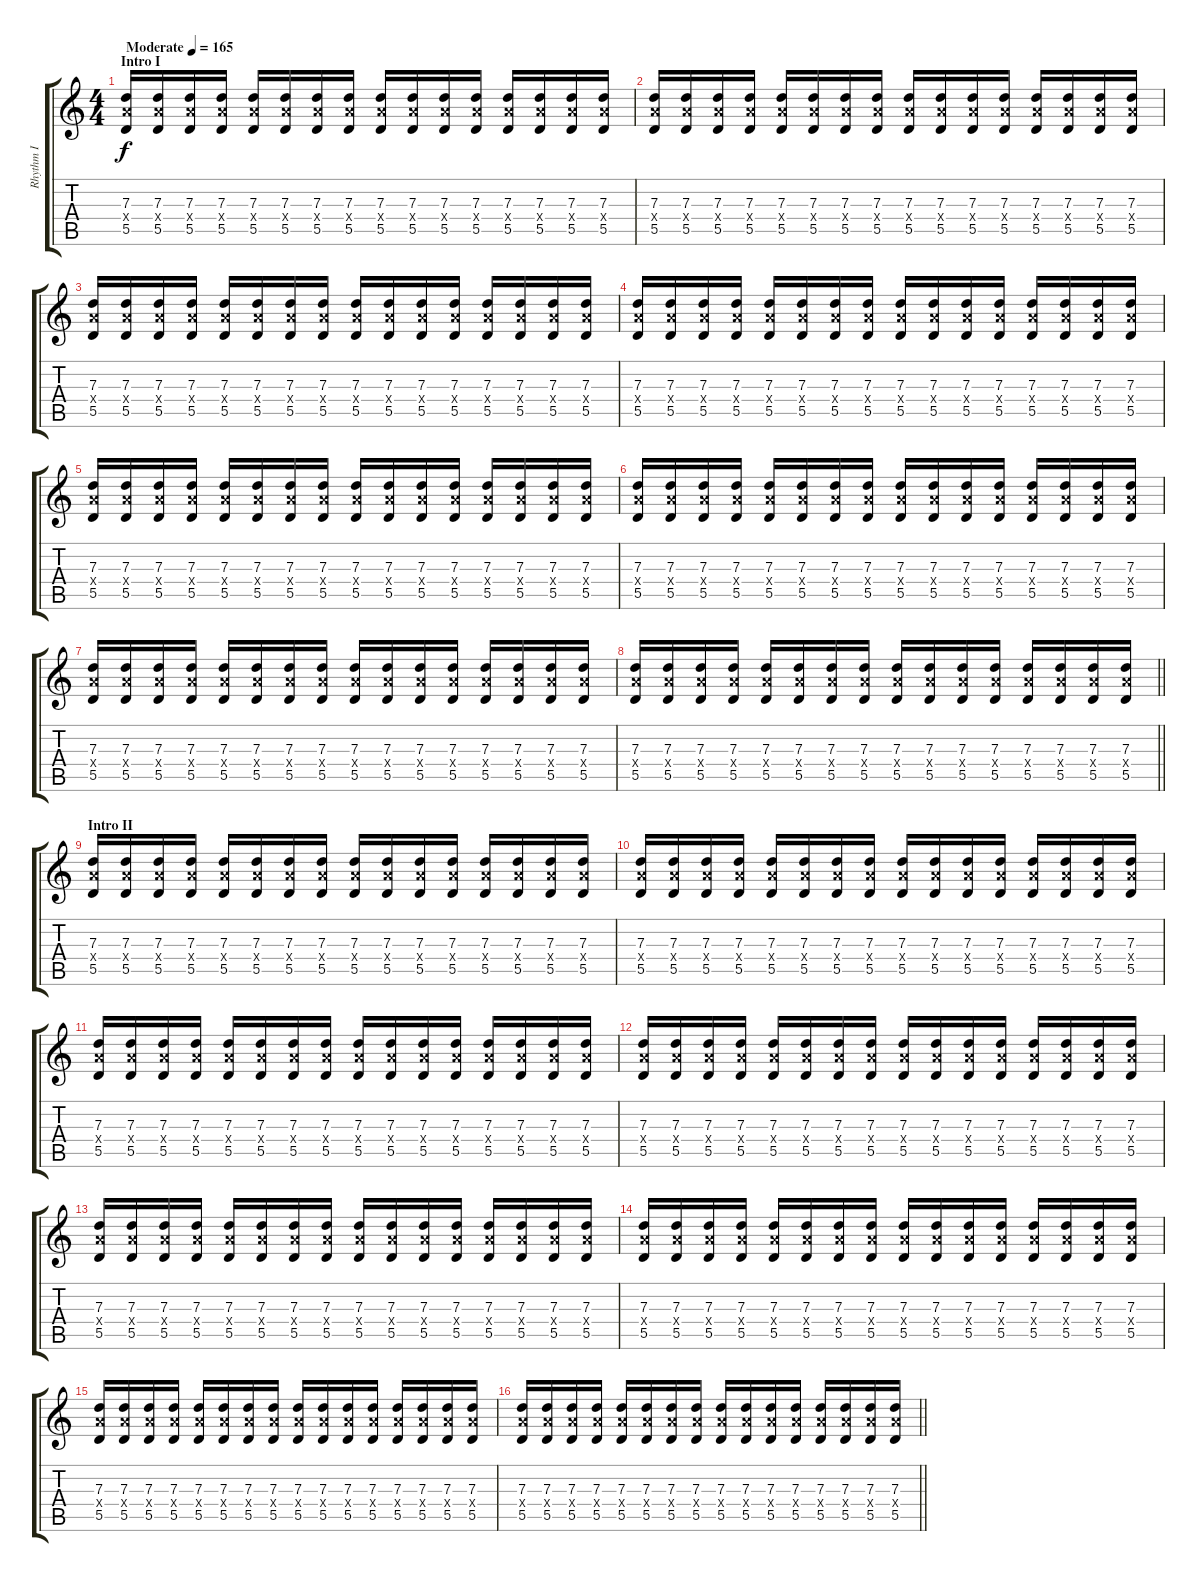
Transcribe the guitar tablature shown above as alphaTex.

\track ("Rhythm I" "Rhythm I") {instrument distortionguitar}
\staff {score tabs}
\tuning (E4 B3 G3 D3 A2 D2) {hide}
\ts (4 4)
\section ("" "Intro I")
\tempo (165 "Moderate")
\clef g2
\ks c
(7.3 7.4{x} 5.5).16{dy f instrument distortionguitar} (7.3 7.4{x} 5.5).16 (7.3 7.4{x} 5.5).16 (7.3 7.4{x} 5.5).16 (7.3 7.4{x} 5.5).16 (7.3 7.4{x} 5.5).16 (7.3 7.4{x} 5.5).16 (7.3 7.4{x} 5.5).16 (7.3 7.4{x} 5.5).16 (7.3 7.4{x} 5.5).16 (7.3 7.4{x} 5.5).16 (7.3 7.4{x} 5.5).16 (7.3 7.4{x} 5.5).16 (7.3 7.4{x} 5.5).16 (7.3 7.4{x} 5.5).16 (7.3 7.4{x} 5.5).16 |
(7.3 7.4{x} 5.5).16 (7.3 7.4{x} 5.5).16 (7.3 7.4{x} 5.5).16 (7.3 7.4{x} 5.5).16 (7.3 7.4{x} 5.5).16 (7.3 7.4{x} 5.5).16 (7.3 7.4{x} 5.5).16 (7.3 7.4{x} 5.5).16 (7.3 7.4{x} 5.5).16 (7.3 7.4{x} 5.5).16 (7.3 7.4{x} 5.5).16 (7.3 7.4{x} 5.5).16 (7.3 7.4{x} 5.5).16 (7.3 7.4{x} 5.5).16 (7.3 7.4{x} 5.5).16 (7.3 7.4{x} 5.5).16 |
(7.3 7.4{x} 5.5).16 (7.3 7.4{x} 5.5).16 (7.3 7.4{x} 5.5).16 (7.3 7.4{x} 5.5).16 (7.3 7.4{x} 5.5).16 (7.3 7.4{x} 5.5).16 (7.3 7.4{x} 5.5).16 (7.3 7.4{x} 5.5).16 (7.3 7.4{x} 5.5).16 (7.3 7.4{x} 5.5).16 (7.3 7.4{x} 5.5).16 (7.3 7.4{x} 5.5).16 (7.3 7.4{x} 5.5).16 (7.3 7.4{x} 5.5).16 (7.3 7.4{x} 5.5).16 (7.3 7.4{x} 5.5).16 |
(7.3 7.4{x} 5.5).16 (7.3 7.4{x} 5.5).16 (7.3 7.4{x} 5.5).16 (7.3 7.4{x} 5.5).16 (7.3 7.4{x} 5.5).16 (7.3 7.4{x} 5.5).16 (7.3 7.4{x} 5.5).16 (7.3 7.4{x} 5.5).16 (7.3 7.4{x} 5.5).16 (7.3 7.4{x} 5.5).16 (7.3 7.4{x} 5.5).16 (7.3 7.4{x} 5.5).16 (7.3 7.4{x} 5.5).16 (7.3 7.4{x} 5.5).16 (7.3 7.4{x} 5.5).16 (7.3 7.4{x} 5.5).16 |
(7.3 7.4{x} 5.5).16 (7.3 7.4{x} 5.5).16 (7.3 7.4{x} 5.5).16 (7.3 7.4{x} 5.5).16 (7.3 7.4{x} 5.5).16 (7.3 7.4{x} 5.5).16 (7.3 7.4{x} 5.5).16 (7.3 7.4{x} 5.5).16 (7.3 7.4{x} 5.5).16 (7.3 7.4{x} 5.5).16 (7.3 7.4{x} 5.5).16 (7.3 7.4{x} 5.5).16 (7.3 7.4{x} 5.5).16 (7.3 7.4{x} 5.5).16 (7.3 7.4{x} 5.5).16 (7.3 7.4{x} 5.5).16 |
(7.3 7.4{x} 5.5).16 (7.3 7.4{x} 5.5).16 (7.3 7.4{x} 5.5).16 (7.3 7.4{x} 5.5).16 (7.3 7.4{x} 5.5).16 (7.3 7.4{x} 5.5).16 (7.3 7.4{x} 5.5).16 (7.3 7.4{x} 5.5).16 (7.3 7.4{x} 5.5).16 (7.3 7.4{x} 5.5).16 (7.3 7.4{x} 5.5).16 (7.3 7.4{x} 5.5).16 (7.3 7.4{x} 5.5).16 (7.3 7.4{x} 5.5).16 (7.3 7.4{x} 5.5).16 (7.3 7.4{x} 5.5).16 |
(7.3 7.4{x} 5.5).16 (7.3 7.4{x} 5.5).16 (7.3 7.4{x} 5.5).16 (7.3 7.4{x} 5.5).16 (7.3 7.4{x} 5.5).16 (7.3 7.4{x} 5.5).16 (7.3 7.4{x} 5.5).16 (7.3 7.4{x} 5.5).16 (7.3 7.4{x} 5.5).16 (7.3 7.4{x} 5.5).16 (7.3 7.4{x} 5.5).16 (7.3 7.4{x} 5.5).16 (7.3 7.4{x} 5.5).16 (7.3 7.4{x} 5.5).16 (7.3 7.4{x} 5.5).16 (7.3 7.4{x} 5.5).16 |
\barLineRight lightlight
(7.3 7.4{x} 5.5).16 (7.3 7.4{x} 5.5).16 (7.3 7.4{x} 5.5).16 (7.3 7.4{x} 5.5).16 (7.3 7.4{x} 5.5).16 (7.3 7.4{x} 5.5).16 (7.3 7.4{x} 5.5).16 (7.3 7.4{x} 5.5).16 (7.3 7.4{x} 5.5).16 (7.3 7.4{x} 5.5).16 (7.3 7.4{x} 5.5).16 (7.3 7.4{x} 5.5).16 (7.3 7.4{x} 5.5).16 (7.3 7.4{x} 5.5).16 (7.3 7.4{x} 5.5).16 (7.3 7.4{x} 5.5).16 |
\section ("" "Intro II")
(7.3 7.4{x} 5.5).16 (7.3 7.4{x} 5.5).16 (7.3 7.4{x} 5.5).16 (7.3 7.4{x} 5.5).16 (7.3 7.4{x} 5.5).16 (7.3 7.4{x} 5.5).16 (7.3 7.4{x} 5.5).16 (7.3 7.4{x} 5.5).16 (7.3 7.4{x} 5.5).16 (7.3 7.4{x} 5.5).16 (7.3 7.4{x} 5.5).16 (7.3 7.4{x} 5.5).16 (7.3 7.4{x} 5.5).16 (7.3 7.4{x} 5.5).16 (7.3 7.4{x} 5.5).16 (7.3 7.4{x} 5.5).16 |
(7.3 7.4{x} 5.5).16 (7.3 7.4{x} 5.5).16 (7.3 7.4{x} 5.5).16 (7.3 7.4{x} 5.5).16 (7.3 7.4{x} 5.5).16 (7.3 7.4{x} 5.5).16 (7.3 7.4{x} 5.5).16 (7.3 7.4{x} 5.5).16 (7.3 7.4{x} 5.5).16 (7.3 7.4{x} 5.5).16 (7.3 7.4{x} 5.5).16 (7.3 7.4{x} 5.5).16 (7.3 7.4{x} 5.5).16 (7.3 7.4{x} 5.5).16 (7.3 7.4{x} 5.5).16 (7.3 7.4{x} 5.5).16 |
(7.3 7.4{x} 5.5).16 (7.3 7.4{x} 5.5).16 (7.3 7.4{x} 5.5).16 (7.3 7.4{x} 5.5).16 (7.3 7.4{x} 5.5).16 (7.3 7.4{x} 5.5).16 (7.3 7.4{x} 5.5).16 (7.3 7.4{x} 5.5).16 (7.3 7.4{x} 5.5).16 (7.3 7.4{x} 5.5).16 (7.3 7.4{x} 5.5).16 (7.3 7.4{x} 5.5).16 (7.3 7.4{x} 5.5).16 (7.3 7.4{x} 5.5).16 (7.3 7.4{x} 5.5).16 (7.3 7.4{x} 5.5).16 |
(7.3 7.4{x} 5.5).16 (7.3 7.4{x} 5.5).16 (7.3 7.4{x} 5.5).16 (7.3 7.4{x} 5.5).16 (7.3 7.4{x} 5.5).16 (7.3 7.4{x} 5.5).16 (7.3 7.4{x} 5.5).16 (7.3 7.4{x} 5.5).16 (7.3 7.4{x} 5.5).16 (7.3 7.4{x} 5.5).16 (7.3 7.4{x} 5.5).16 (7.3 7.4{x} 5.5).16 (7.3 7.4{x} 5.5).16 (7.3 7.4{x} 5.5).16 (7.3 7.4{x} 5.5).16 (7.3 7.4{x} 5.5).16 |
(7.3 7.4{x} 5.5).16 (7.3 7.4{x} 5.5).16 (7.3 7.4{x} 5.5).16 (7.3 7.4{x} 5.5).16 (7.3 7.4{x} 5.5).16 (7.3 7.4{x} 5.5).16 (7.3 7.4{x} 5.5).16 (7.3 7.4{x} 5.5).16 (7.3 7.4{x} 5.5).16 (7.3 7.4{x} 5.5).16 (7.3 7.4{x} 5.5).16 (7.3 7.4{x} 5.5).16 (7.3 7.4{x} 5.5).16 (7.3 7.4{x} 5.5).16 (7.3 7.4{x} 5.5).16 (7.3 7.4{x} 5.5).16 |
(7.3 7.4{x} 5.5).16 (7.3 7.4{x} 5.5).16 (7.3 7.4{x} 5.5).16 (7.3 7.4{x} 5.5).16 (7.3 7.4{x} 5.5).16 (7.3 7.4{x} 5.5).16 (7.3 7.4{x} 5.5).16 (7.3 7.4{x} 5.5).16 (7.3 7.4{x} 5.5).16 (7.3 7.4{x} 5.5).16 (7.3 7.4{x} 5.5).16 (7.3 7.4{x} 5.5).16 (7.3 7.4{x} 5.5).16 (7.3 7.4{x} 5.5).16 (7.3 7.4{x} 5.5).16 (7.3 7.4{x} 5.5).16 |
(7.3 7.4{x} 5.5).16 (7.3 7.4{x} 5.5).16 (7.3 7.4{x} 5.5).16 (7.3 7.4{x} 5.5).16 (7.3 7.4{x} 5.5).16 (7.3 7.4{x} 5.5).16 (7.3 7.4{x} 5.5).16 (7.3 7.4{x} 5.5).16 (7.3 7.4{x} 5.5).16 (7.3 7.4{x} 5.5).16 (7.3 7.4{x} 5.5).16 (7.3 7.4{x} 5.5).16 (7.3 7.4{x} 5.5).16 (7.3 7.4{x} 5.5).16 (7.3 7.4{x} 5.5).16 (7.3 7.4{x} 5.5).16 |
\barLineRight lightlight
(7.3 7.4{x} 5.5).16 (7.3 7.4{x} 5.5).16 (7.3 7.4{x} 5.5).16 (7.3 7.4{x} 5.5).16 (7.3 7.4{x} 5.5).16 (7.3 7.4{x} 5.5).16 (7.3 7.4{x} 5.5).16 (7.3 7.4{x} 5.5).16 (7.3 7.4{x} 5.5).16 (7.3 7.4{x} 5.5).16 (7.3 7.4{x} 5.5).16 (7.3 7.4{x} 5.5).16 (7.3 7.4{x} 5.5).16 (7.3 7.4{x} 5.5).16 (7.3 7.4{x} 5.5).16 (7.3 7.4{x} 5.5).16
